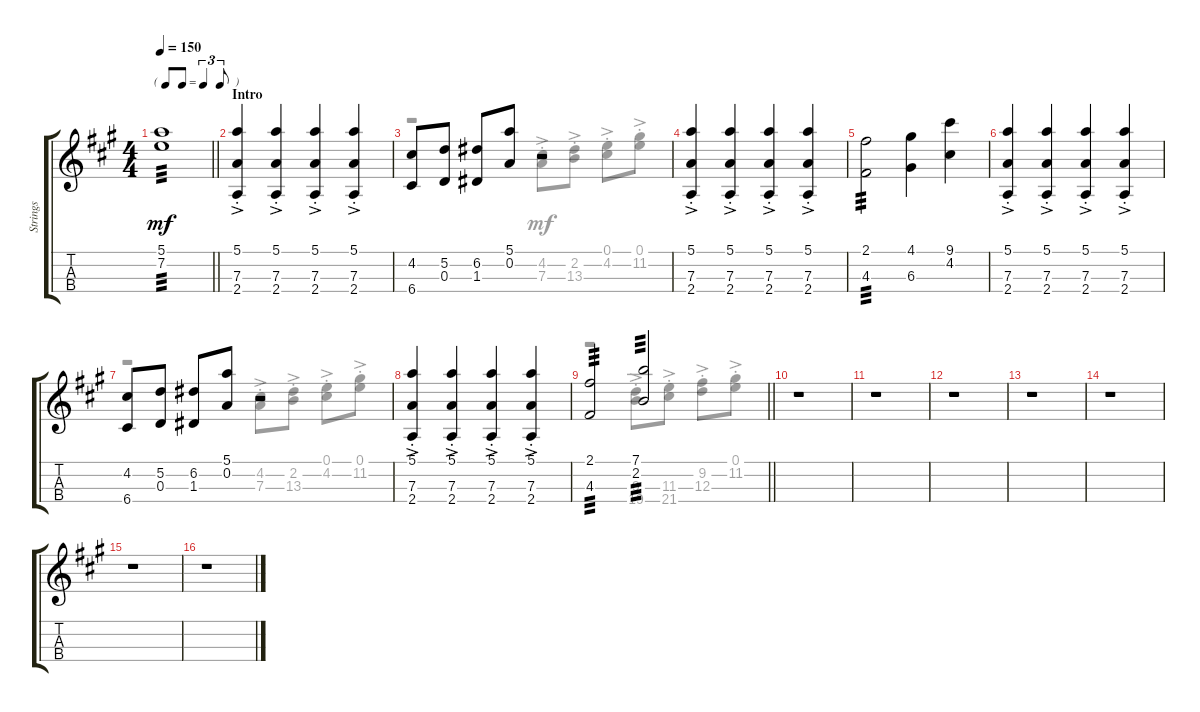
\track ("Strings" "Strings") {instrument stringensemble1}
\staff {score tabs}
\tuning (E5 A4 D4 G3) {hide}
\voice
\ts (4 4)
\tf triplet8th
\tempo 150
\clef g2
\barLineRight lightlight
\ks a
(5.1 7.2).1{tp 3 dy mf instrument stringensemble1} |
\section ("" "Intro")
(5.1 7.3 2.4{ac st}).4 (5.1 7.3 2.4{ac st}).4 (5.1 7.3 2.4{ac st}).4 (5.1 7.3 2.4{ac st}).4 |
(4.2 6.4).8 (5.2 0.3).8 (6.2 1.3).8 (5.1 0.2).8 r.2 |
(5.1 7.3 2.4{ac st}).4 (5.1 7.3 2.4{ac st}).4 (5.1 7.3 2.4{ac st}).4 (5.1 7.3 2.4{ac st}).4 |
(2.1 4.3).2{tp 3} (4.1 6.3).4 (9.1 4.2).4 |
(5.1 7.3 2.4{ac st}).4 (5.1 7.3 2.4{ac st}).4 (5.1 7.3 2.4{ac st}).4 (5.1 7.3 2.4{ac st}).4 |
(4.2 6.4).8 (5.2 0.3).8 (6.2 1.3).8 (5.1 0.2).8 r.2 |
(5.1 7.3 2.4{ac st}).4 (5.1 7.3 2.4{ac st}).4 (5.1 7.3 2.4{ac st}).4 (5.1 7.3 2.4{ac st}).4 |
\barLineRight lightlight
(2.1 4.3).2{tp 3} (7.1 2.2).2{tp 3} |
\section ("" "")
r.1 |
r.1 |
r.1 |
r.1 |
r.1 |
r.1 |
r.1
\voice
\clef g2
\ottava regular
\simile none
\barLineRight lightlight
\ks a
|
|
r.2 (4.2{ac st} 7.3{ac st}).8 (2.2{ac st} 13.3{ac st}).8 (0.1{ac st} 4.2{ac st}).8 (0.1{ac st} 11.2{ac st}).8 |
|
|
|
r.2 (4.2{ac st} 7.3{ac st}).8 (2.2{ac st} 13.3{ac st}).8 (0.1{ac st} 4.2{ac st}).8 (0.1{ac st} 11.2{ac st}).8 |
|
\barLineRight lightlight
r.2 (9.3{ac st} 19.4{ac st}).8 (11.3{ac st} 21.4{ac st}).8 (9.2{ac st} 12.3{ac st}).8 (0.1{ac st} 11.2{ac st}).8 |
|
|
|
|
|
|
